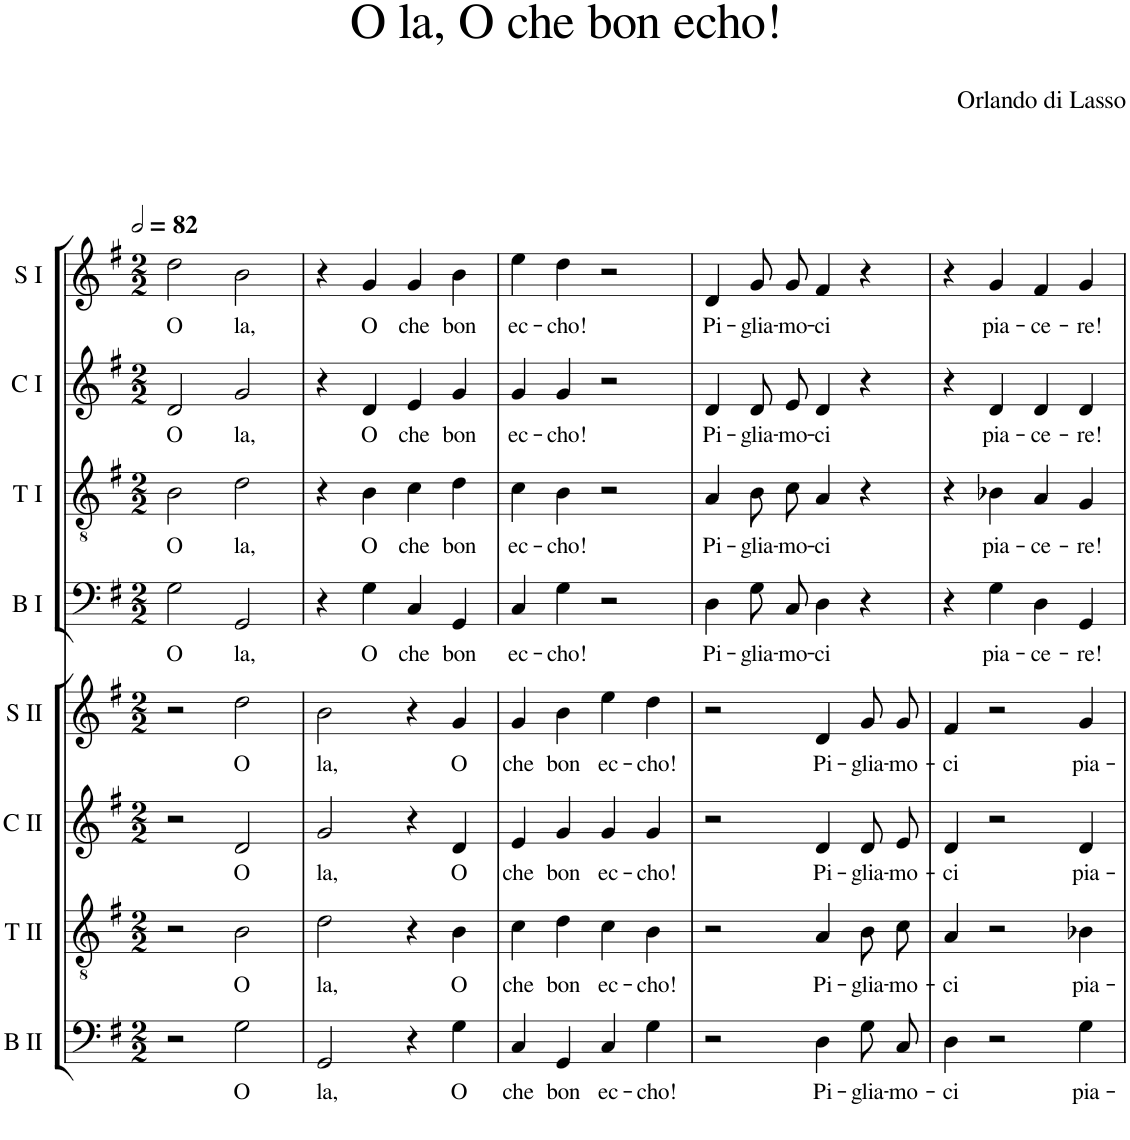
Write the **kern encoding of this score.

**kern	**text	**kern	**text	**kern	**text	**kern	**text	**kern	**text	**kern	**text	**kern	**text	**kern	**text
*part8	*part8	*part7	*part7	*part6	*part6	*part5	*part5	*part4	*part4	*part3	*part3	*part2	*part2	*part1	*part1
*staff8	*staff8	*staff7	*staff7	*staff6	*staff6	*staff5	*staff5	*staff4	*staff4	*staff3	*staff3	*staff2	*staff2	*staff1	*staff1
*I"B II	*	*I"T II	*	*I"C II	*	*I"S II	*	*I"B I	*	*I"T I	*	*I"C I	*	*I"S I	*
*clefF4	*	*clefGv2	*	*clefG2	*	*clefG2	*	*clefF4	*	*clefGv2	*	*clefG2	*	*clefG2	*
*	*	*	*	*	*	*Trd1c2	*	*	*	*	*	*	*	*Trd1c2	*
*k[f#]	*	*k[f#]	*	*k[f#]	*	*k[f#]	*	*k[f#]	*	*k[f#]	*	*k[f#]	*	*k[f#]	*
*G:	*	*G:	*	*G:	*	*G:	*	*G:	*	*G:	*	*G:	*	*G:	*
*M2/2	*	*M2/2	*	*M2/2	*	*M2/2	*	*M2/2	*	*M2/2	*	*M2/2	*	*M2/2	*
*MM164	*	*MM164	*	*MM164	*	*MM164	*	*MM164	*	*MM164	*	*MM164	*	*MM164	*
=1	=1	=1	=1	=1	=1	=1	=1	=1	=1	=1	=1	=1	=1	=1	=1
!	!	!	!	!	!	!	!	!	!LO:LY:b	!	!LO:LY:b	!	!LO:LY:b	!	!LO:LY:b
2r	.	2r	.	2r	.	2r	.	2G\	O	2B\	O	2d/	O	2dd\	O
!	!LO:LY:b	!	!LO:LY:b	!	!LO:LY:b	!	!LO:LY:b	!	!LO:LY:b	!	!LO:LY:b	!	!LO:LY:b	!	!LO:LY:b
2G\	O	2B\	O	2d/	O	2dd\	O	2GG/	la,	2d\	la,	2g/	la,	2b\	la,
=2	=2	=2	=2	=2	=2	=2	=2	=2	=2	=2	=2	=2	=2	=2	=2
!	!LO:LY:b	!	!LO:LY:b	!	!LO:LY:b	!	!LO:LY:b	!	!	!	!	!	!	!	!
2GG/	la,	2d\	la,	2g/	la,	2b\	la,	4r	.	4r	.	4r	.	4r	.
!	!	!	!	!	!	!	!	!	!LO:LY:b	!	!LO:LY:b	!	!LO:LY:b	!	!LO:LY:b
.	.	.	.	.	.	.	.	4G\	O	4B\	O	4d/	O	4g/	O
!	!	!	!	!	!	!	!	!	!LO:LY:b	!	!LO:LY:b	!	!LO:LY:b	!	!LO:LY:b
4r	.	4r	.	4r	.	4r	.	4C/	che	4c\	che	4e/	che	4g/	che
!	!LO:LY:b	!	!LO:LY:b	!	!LO:LY:b	!	!LO:LY:b	!	!LO:LY:b	!	!LO:LY:b	!	!LO:LY:b	!	!LO:LY:b
4G\	O	4B\	O	4d/	O	4g/	O	4GG/	bon	4d\	bon	4g/	bon	4b\	bon
=3	=3	=3	=3	=3	=3	=3	=3	=3	=3	=3	=3	=3	=3	=3	=3
!	!LO:LY:b	!	!LO:LY:b	!	!LO:LY:b	!	!LO:LY:b	!	!LO:LY:b	!	!LO:LY:b	!	!LO:LY:b	!	!LO:LY:b
4C/	che	4c\	che	4e/	che	4g/	che	4C/	ec-	4c\	ec-	4g/	ec-	4ee\	ec-
!	!LO:LY:b	!	!LO:LY:b	!	!LO:LY:b	!	!LO:LY:b	!	!LO:LY:b	!	!LO:LY:b	!	!LO:LY:b	!	!LO:LY:b
4GG/	bon	4d\	bon	4g/	bon	4b\	bon	4G\	-cho!	4B\	-cho!	4g/	-cho!	4dd\	-cho!
!	!LO:LY:b	!	!LO:LY:b	!	!LO:LY:b	!	!LO:LY:b	!	!	!	!	!	!	!	!
4C/	ec-	4c\	ec-	4g/	ec-	4ee\	ec-	2r	.	2r	.	2r	.	2r	.
!	!LO:LY:b	!	!LO:LY:b	!	!LO:LY:b	!	!LO:LY:b	!	!	!	!	!	!	!	!
4G\	-cho!	4B\	-cho!	4g/	-cho!	4dd\	-cho!	.	.	.	.	.	.	.	.
=4	=4	=4	=4	=4	=4	=4	=4	=4	=4	=4	=4	=4	=4	=4	=4
!	!	!	!	!	!	!	!	!	!LO:LY:b	!	!LO:LY:b	!	!LO:LY:b	!	!LO:LY:b
2r	.	2r	.	2r	.	2r	.	4D\	Pi-	4A/	Pi-	4d/	Pi-	4d/	Pi-
!	!	!	!	!	!	!	!	!	!LO:LY:b	!	!LO:LY:b	!	!LO:LY:b	!	!LO:LY:b
.	.	.	.	.	.	.	.	8G\L	-glia-	8B\L	-glia-	8d/L	-glia-	8g/L	-glia-
!	!	!	!	!	!	!	!	!	!LO:LY:b	!	!LO:LY:b	!	!LO:LY:b	!	!LO:LY:b
.	.	.	.	.	.	.	.	8C\J	-mo-	8c\J	-mo-	8e/J	-mo-	8g/J	-mo-
!	!LO:LY:b	!	!LO:LY:b	!	!LO:LY:b	!	!LO:LY:b	!	!LO:LY:b	!	!LO:LY:b	!	!LO:LY:b	!	!LO:LY:b
4D\	Pi-	4A/	Pi-	4d/	Pi-	4d/	Pi-	4D\	-ci	4A/	-ci	4d/	-ci	4f#/	-ci
!	!LO:LY:b	!	!LO:LY:b	!	!LO:LY:b	!	!LO:LY:b	!	!	!	!	!	!	!	!
8G\L	-glia-	8B\L	-glia-	8d/L	-glia-	8g/L	-glia-	4r	.	4r	.	4r	.	4r	.
!	!LO:LY:b	!	!LO:LY:b	!	!LO:LY:b	!	!LO:LY:b	!	!	!	!	!	!	!	!
8C\J	-mo-	8c\J	-mo-	8e/J	-mo-	8g/J	-mo-	.	.	.	.	.	.	.	.
=5	=5	=5	=5	=5	=5	=5	=5	=5	=5	=5	=5	=5	=5	=5	=5
!	!LO:LY:b	!	!LO:LY:b	!	!LO:LY:b	!	!LO:LY:b	!	!	!	!	!	!	!	!
4D\	-ci	4A/	-ci	4d/	-ci	4f#/	-ci	4r	.	4r	.	4r	.	4r	.
!	!	!	!	!	!	!	!	!	!LO:LY:b	!	!LO:LY:b	!	!LO:LY:b	!	!LO:LY:b
2r	.	2r	.	2r	.	2r	.	4G\	pia-	4B-X\	pia-	4d/	pia-	4g/	pia-
!	!	!	!	!	!	!	!	!	!LO:LY:b	!	!LO:LY:b	!	!LO:LY:b	!	!LO:LY:b
.	.	.	.	.	.	.	.	4D\	-ce-	4A/	-ce-	4d/	-ce-	4f#/	-ce-
!	!LO:LY:b	!	!LO:LY:b	!	!LO:LY:b	!	!LO:LY:b	!	!LO:LY:b	!	!LO:LY:b	!	!LO:LY:b	!	!LO:LY:b
4G\	pia-	4B-X\	pia-	4d/	pia-	4g/	pia-	4GG/	-re!	4G/	-re!	4d/	-re!	4g/	-re!
=	=	=	=	=	=	=	=	=	=	=	=	=	=	=	=
*-	*-	*-	*-	*-	*-	*-	*-	*-	*-	*-	*-	*-	*-	*-	*-
